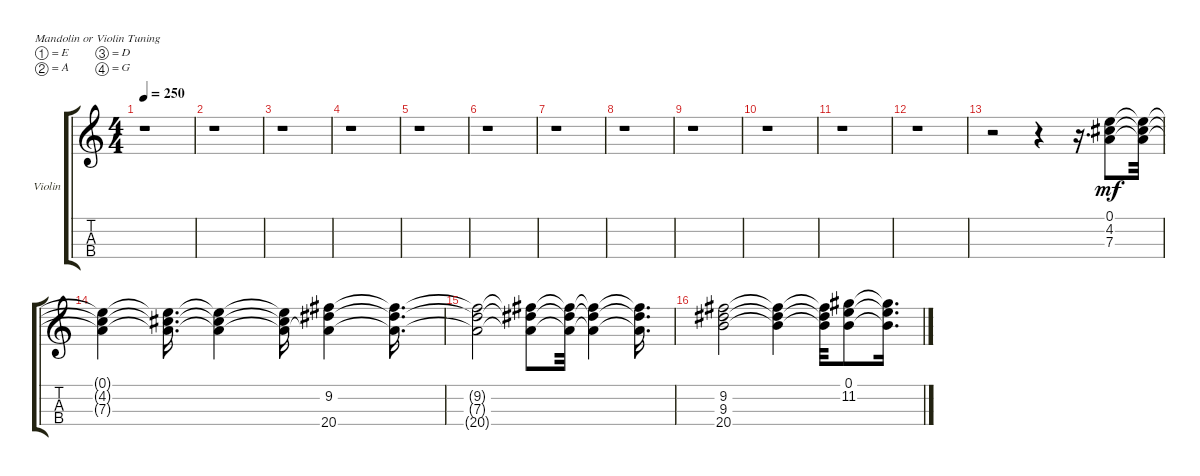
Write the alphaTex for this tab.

\bracketExtendMode groupsimilarinstruments
\firstSystemTrackNameOrientation horizontal
\otherSystemsTrackNameOrientation horizontal
\track ("Strings" "Violin") {instrument violin}
\staff {score tabs}
\tuning (E5 A4 D4 G3)
\ts (4 4)
\tempo 250
\clef g2
\ks c
r.1{dy mf instrument violin} |
r.1 |
r.1 |
r.1 |
r.1 |
r.1 |
r.1 |
r.1 |
r.1 |
r.1 |
r.1 |
r.1 |
r.2 r.4 r.16{d} (4.2 0.1 7.3).8 (4.2{t} 0.1{t} 7.3{t}).32 |
(4.2{t} 0.1{t} 7.3{t}).4 (4.2{t} 0.1{t} 7.3{t}).16{d} (4.2{t} 0.1{t} 7.3{t}).4 (4.2{t} 0.1{t} 7.3{t}).16 (7.3{t} 9.2 20.4).4 (7.3{t} 9.2{t} 20.4{t}).16{d} |
(7.3{t} 9.2{t} 20.4{t}).2 (7.3{t} 9.2{t} 20.4{t}).8 (7.3{t} 9.2{t} 20.4{t}).32 (7.3{t} 9.2{t} 20.4{t}).4 (7.3{t} 9.2{t} 20.4{t}).16{d} |
(9.3 9.2 20.4).2 (9.3{t} 9.2{t} 20.4{t}).4 (9.3{t} 9.2{t} 20.4{t}).32 (9.3{t} 0.1 11.2).8 (9.3{t} 0.1{t} 11.2{t}).16{d}
